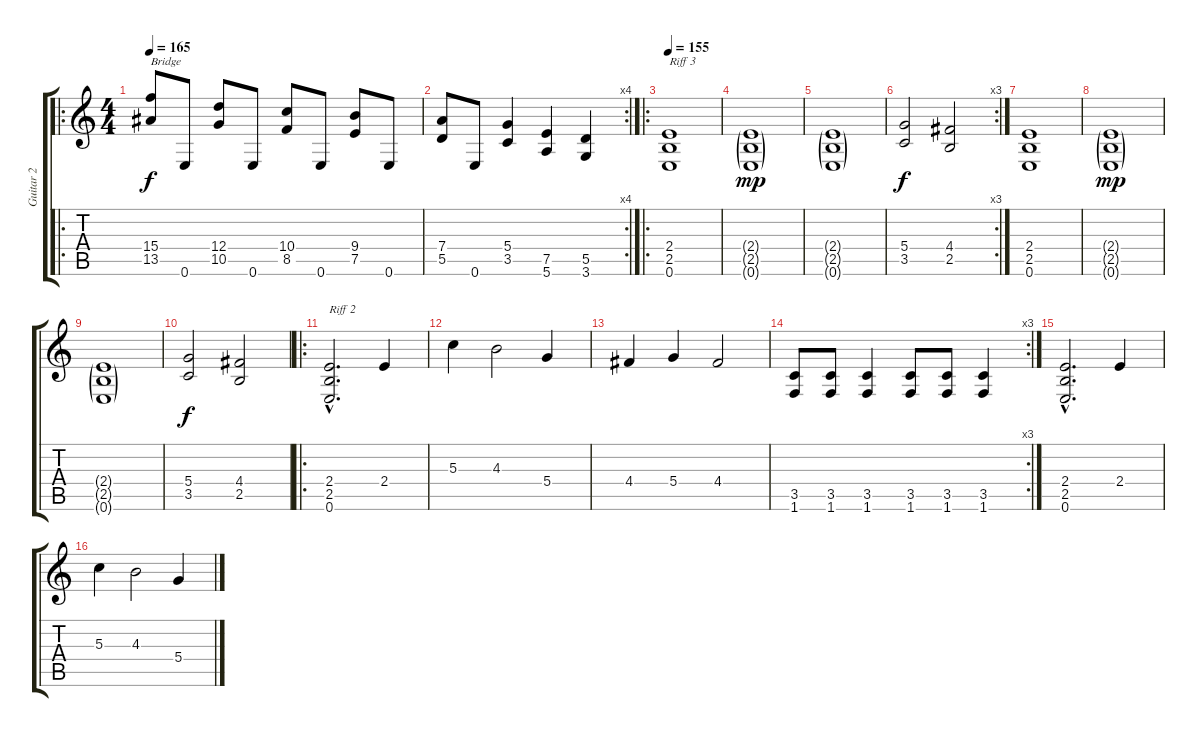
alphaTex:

\track ("Guitar 2" "Guitar 2") {instrument distortionguitar}
\staff {score tabs}
\tuning (E4 B3 G3 D3 A2 E2) {hide}
\ro
\ts (4 4)
\tempo 165
\clef g2
\ks c
(15.4 13.5).8{txt "Bridge" dy f} 0.6.8 (12.4 10.5).8 0.6.8 (10.4 8.5).8 0.6.8 (9.4 7.5).8 0.6.8 |
\rc 4
(7.4 5.5).8 0.6.8 (5.4 3.5).4 (7.5 5.6).4 (5.5 3.6).4 |
\ro
\tempo 155
(2.4 2.5 0.6).1{txt "Riff 3" instrument churchorgan} |
(2.4{g} 2.5{g} 0.6{g}).1{dy mp} |
(2.4{g} 2.5{g} 0.6{g}).1 |
\rc 3
(5.4 3.5).2{dy f instrument distortionguitar} (4.4 2.5).2 |
(2.4 2.5 0.6).1{instrument churchorgan} |
(2.4{g} 2.5{g} 0.6{g}).1{dy mp} |
(2.4{g} 2.5{g} 0.6{g}).1 |
(5.4 3.5).2{dy f instrument distortionguitar} (4.4 2.5).2 |
\ro
(2.4{hac} 2.5{hac} 0.6{hac}).2{d txt "Riff 2"} 2.4.4 |
5.3.4 4.3.2 5.4.4 |
4.4.4 5.4.4 4.4.2 |
\rc 3
(3.5 1.6).8 (3.5 1.6).8 (3.5 1.6).4 (3.5 1.6).8 (3.5 1.6).8 (3.5 1.6).4 |
(2.4{hac} 2.5{hac} 0.6{hac}).2{d} 2.4.4 |
5.3.4 4.3.2 5.4.4
